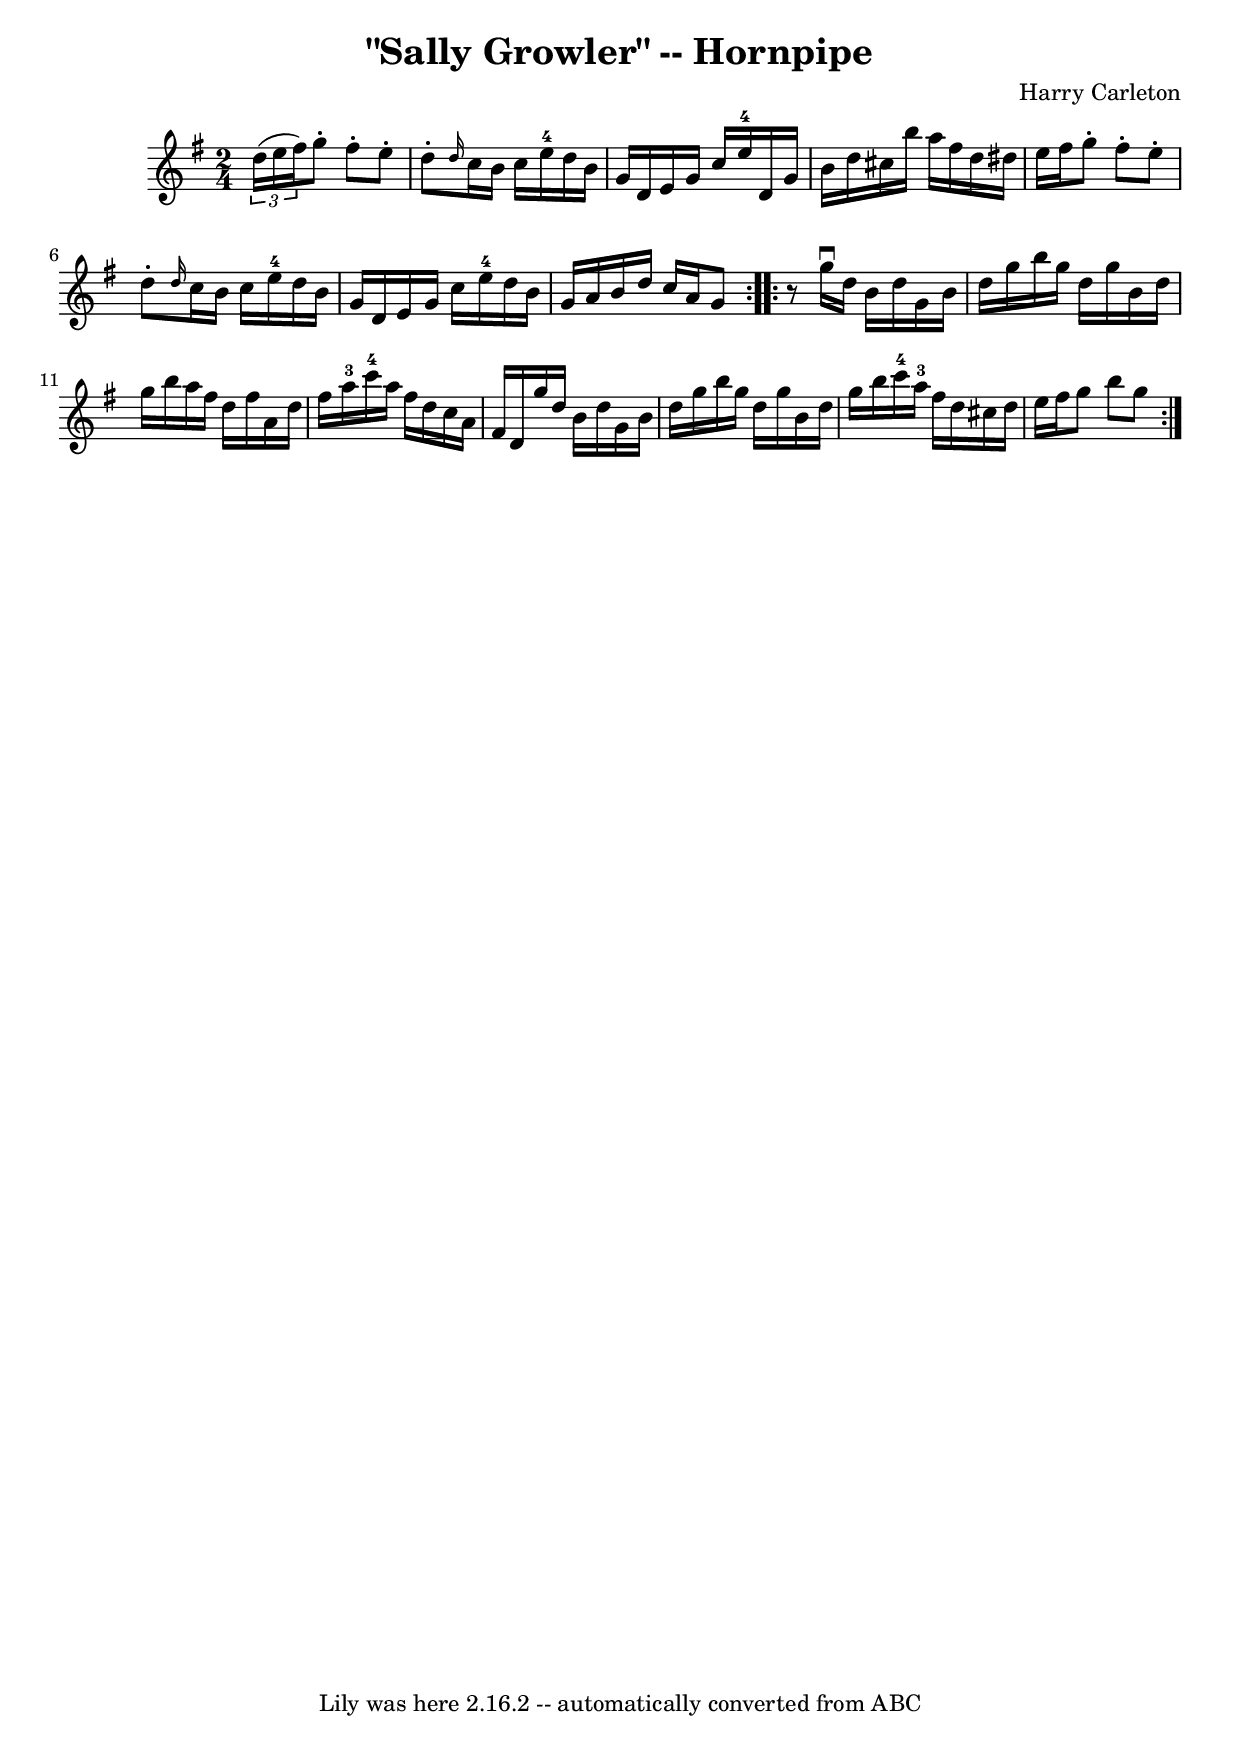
\version "2.16.2"
\include "Mammoth.ily"
\header {
  %% book = "Cole's 1000 Fiddle Tunes"
  composer = "Harry Carleton"
  crossRefNumber = "1"
  footnotes = ""
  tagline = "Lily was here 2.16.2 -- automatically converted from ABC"
  title = "\"Sally Growler\" -- Hornpipe"

}
voicedefault =  {



  \repeat volta 2 {

    \time 2/4 
    \key g \major
    \times 2/3 { d''16 (e''16 fis''16)  	       }   |
    g''8-. fis''8-. e''8-. d''8-. |
    \grace { d''16  
 	   } c''16 b'16 c''16 e''16-4 d''16 b'16 g'16 d'16    |
    e'16 g'16 c''16 e''16-4 d'16 g'16 b'16         d''16   |
    cis''16 b''16 a''16 fis''16 d''16 dis''16         e''16 fis''16   |
    g''8-. fis''8-. e''8-. d''8-. |
    
    \grace { d''16  
	   } c''16 b'16 c''16 e''16-4 d''16 b'16         g'16 d'16   |
    e'16 g'16 c''16 e''16-4 d''16 b'16         g'16 a'16   |
    b'16 d''16 c''16 a'16 g'8  
  }     

  \repeat volta 2 {     r8  |
    g''16^\downbow d''16 b'16 d''16         g'16 b'16 d''16 g''16   |
    b''16 g''16 d''16 g''16         b'16 d''16 g''16 b''16   |
    a''16 fis''16 d''16         fis''16 a'16 d''16 fis''16 a''16-3  |
    c'''16-4        a''16 fis''16 d''16 c''16 a'16 fis'16 d'16   |
         g''16 d''16 b'16 d''16 g'16 b'16 d''16 g''16   |
         b''16 g''16 d''16 g''16 b'16 d''16 g''16 b''16   |
    
    c'''16-4 a''16-3 fis''16 d''16 cis''16 d''16 e''16         fis''16   |
    g''8 b''8 g''8  
  }   

}

\score{
  <<

    \context Staff="default"
    {
      \voicedefault 
      
    }

  >>
  \layout {
    
  }
  \midi {
  }

}
